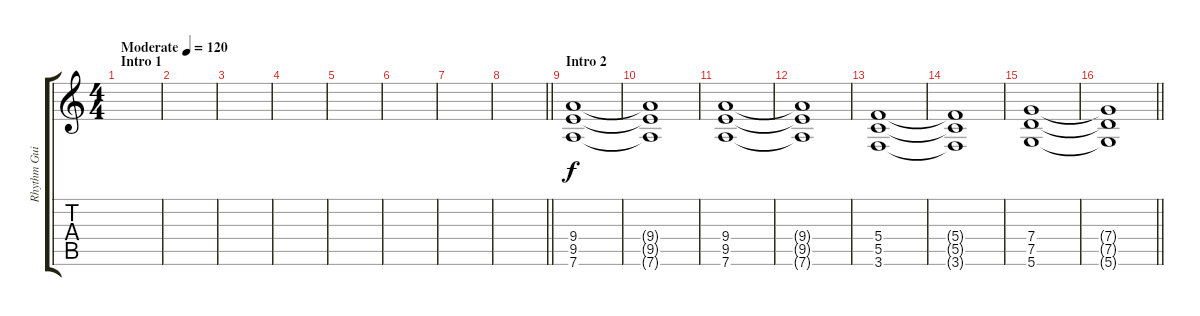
\track ("Rhythm Guitar" "Rhythm Gui") {instrument distortionguitar}
\staff {score tabs}
\tuning (D4 A3 F3 C3 G2 D2) {hide}
\ts (4 4)
\section ("" "Intro 1")
\tempo (120 "Moderate")
\clef g2
\ks c
|
|
|
|
|
|
|
\barLineRight lightlight
|
\section ("" "Intro 2")
(9.4 9.5 7.6).1 |
(9.4{t} 9.5{t} 7.6{t}).1 |
(9.4 9.5 7.6).1 |
(9.4{t} 9.5{t} 7.6{t}).1 |
(5.4 5.5 3.6).1 |
(5.4{t} 5.5{t} 3.6{t}).1 |
(7.4 7.5 5.6).1 |
\barLineRight lightlight
(7.4{t} 7.5{t} 5.6{t}).1
